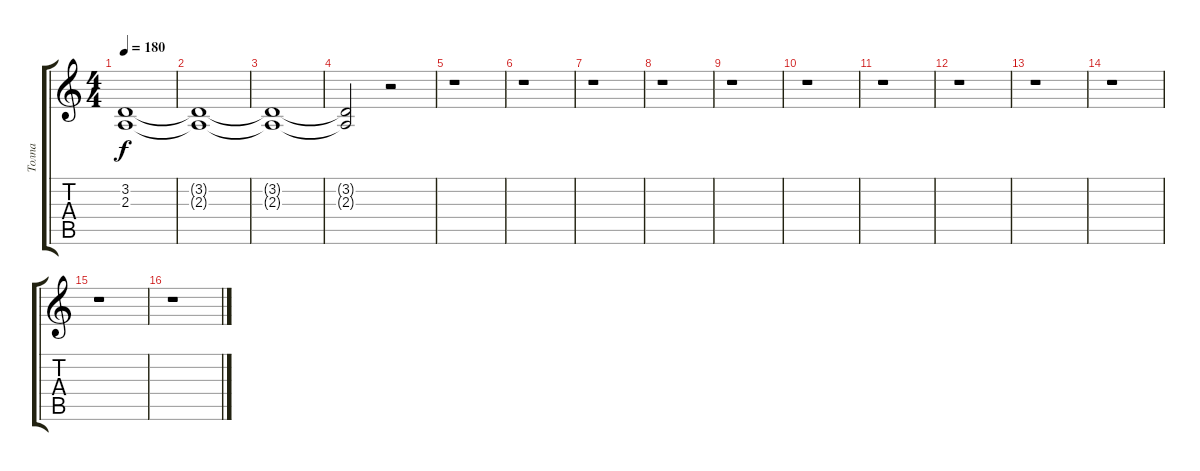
\track ("Толпа" "Толпа") {instrument applause}
\staff {score tabs}
\tuning (E4 B3 G3 D3 A2 E2) {hide}
\ts (4 4)
\tempo 180
\clef g2
\ks c
(3.2{t} 2.3{t}).1{dy f} |
(3.2{t} 2.3{t}).1 |
(3.2{t} 2.3{t}).1 |
(3.2{t} 2.3{t}).2 r.2 |
r.1 |
r.1 |
r.1 |
r.1 |
r.1 |
r.1 |
r.1 |
r.1 |
r.1 |
r.1 |
r.1 |
r.1
